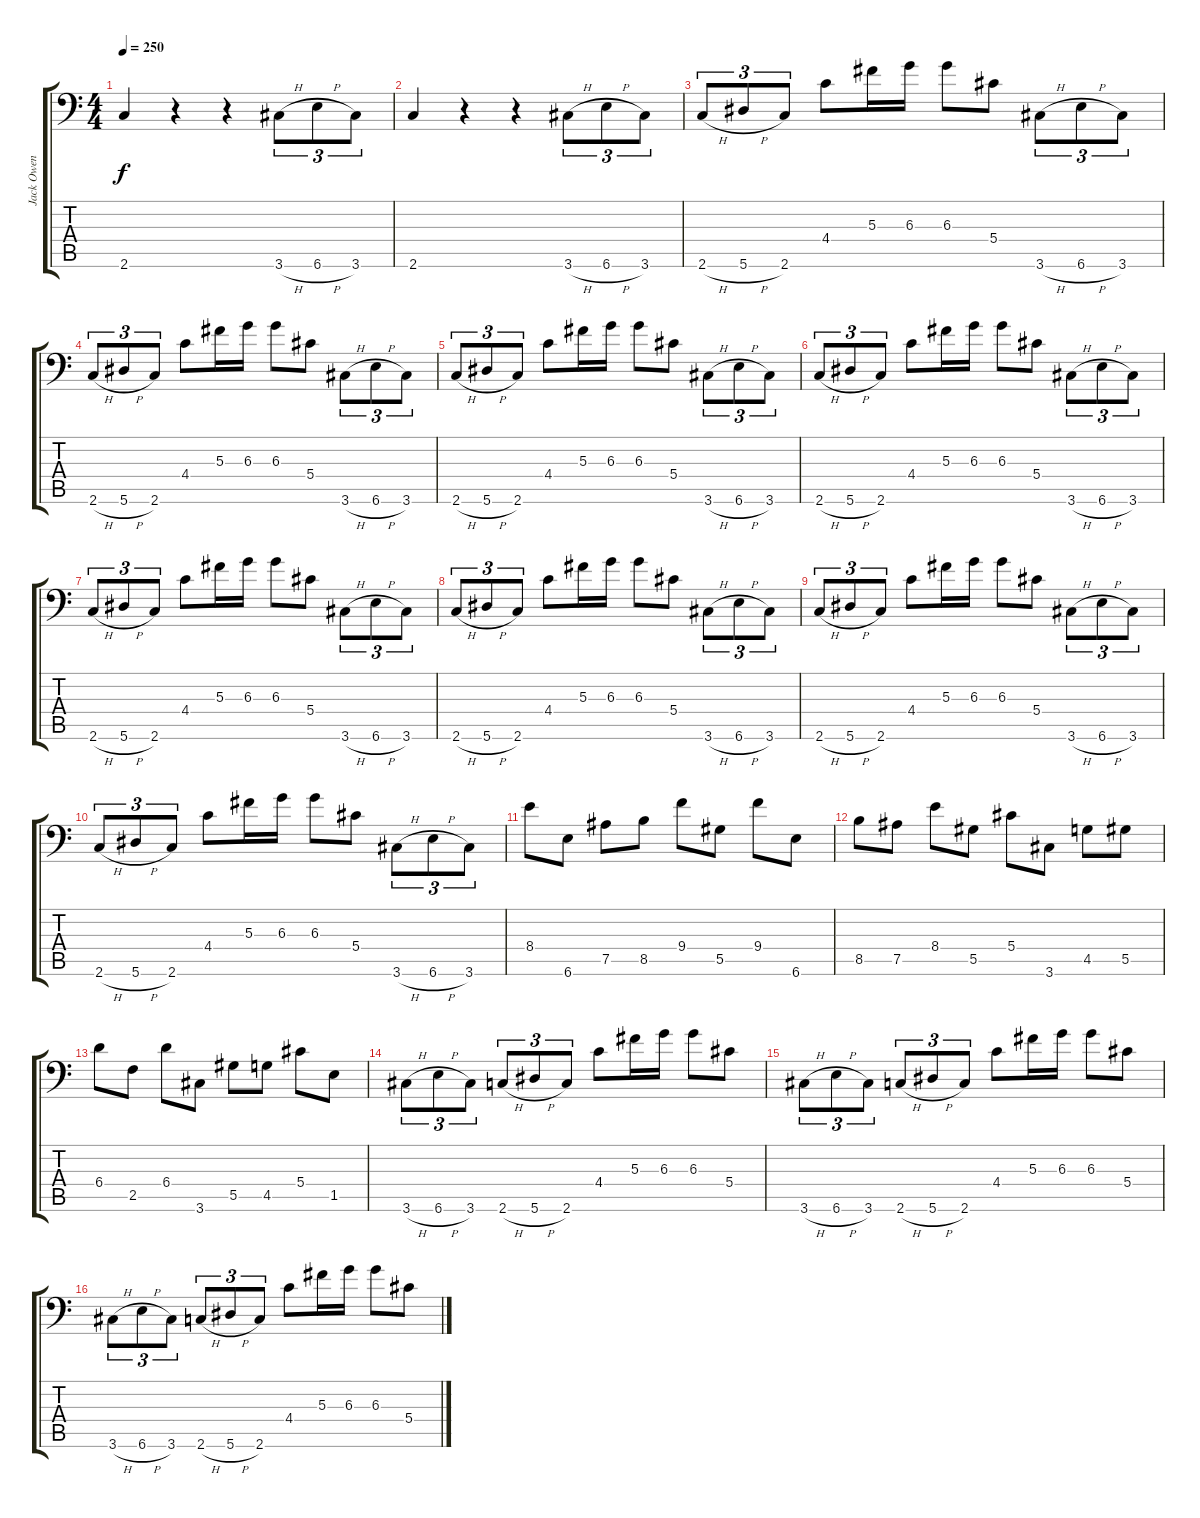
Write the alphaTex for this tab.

\track ("Jack Owen" "Jack Owen") {instrument distortionguitar}
\staff {score tabs}
\tuning (Bb3 F3 Db3 Ab2 Eb2 Bb1) {hide}
\ts (4 4)
\tempo 250
\clef f4
\ks c
2.6.4{dy f} r.4 r.4 3.6{h}.8{tu (3 2)} 6.6{h}.8{tu (3 2)} 3.6.8{tu (3 2)} |
2.6.4 r.4 r.4 3.6{h}.8{tu (3 2)} 6.6{h}.8{tu (3 2)} 3.6.8{tu (3 2)} |
2.6{h}.8{tu (3 2)} 5.6{h}.8{tu (3 2)} 2.6.8{tu (3 2)} 4.4.8 5.3.16 6.3.16 6.3.8 5.4.8 3.6{h}.8{tu (3 2)} 6.6{h}.8{tu (3 2)} 3.6.8{tu (3 2)} |
2.6{h}.8{tu (3 2)} 5.6{h}.8{tu (3 2)} 2.6.8{tu (3 2)} 4.4.8 5.3.16 6.3.16 6.3.8 5.4.8 3.6{h}.8{tu (3 2)} 6.6{h}.8{tu (3 2)} 3.6.8{tu (3 2)} |
2.6{h}.8{tu (3 2)} 5.6{h}.8{tu (3 2)} 2.6.8{tu (3 2)} 4.4.8 5.3.16 6.3.16 6.3.8 5.4.8 3.6{h}.8{tu (3 2)} 6.6{h}.8{tu (3 2)} 3.6.8{tu (3 2)} |
2.6{h}.8{tu (3 2)} 5.6{h}.8{tu (3 2)} 2.6.8{tu (3 2)} 4.4.8 5.3.16 6.3.16 6.3.8 5.4.8 3.6{h}.8{tu (3 2)} 6.6{h}.8{tu (3 2)} 3.6.8{tu (3 2)} |
2.6{h}.8{tu (3 2)} 5.6{h}.8{tu (3 2)} 2.6.8{tu (3 2)} 4.4.8 5.3.16 6.3.16 6.3.8 5.4.8 3.6{h}.8{tu (3 2)} 6.6{h}.8{tu (3 2)} 3.6.8{tu (3 2)} |
2.6{h}.8{tu (3 2)} 5.6{h}.8{tu (3 2)} 2.6.8{tu (3 2)} 4.4.8 5.3.16 6.3.16 6.3.8 5.4.8 3.6{h}.8{tu (3 2)} 6.6{h}.8{tu (3 2)} 3.6.8{tu (3 2)} |
2.6{h}.8{tu (3 2)} 5.6{h}.8{tu (3 2)} 2.6.8{tu (3 2)} 4.4.8 5.3.16 6.3.16 6.3.8 5.4.8 3.6{h}.8{tu (3 2)} 6.6{h}.8{tu (3 2)} 3.6.8{tu (3 2)} |
2.6{h}.8{tu (3 2)} 5.6{h}.8{tu (3 2)} 2.6.8{tu (3 2)} 4.4.8 5.3.16 6.3.16 6.3.8 5.4.8 3.6{h}.8{tu (3 2)} 6.6{h}.8{tu (3 2)} 3.6.8{tu (3 2)} |
8.4.8 6.6.8 7.5.8 8.5.8 9.4.8 5.5.8 9.4.8 6.6.8 |
8.5.8 7.5.8 8.4.8 5.5.8 5.4.8 3.6.8 4.5.8 5.5.8 |
6.4.8 2.5.8 6.4.8 3.6.8 5.5.8 4.5.8 5.4.8 1.5.8 |
3.6{h}.8{tu (3 2)} 6.6{h}.8{tu (3 2)} 3.6.8{tu (3 2)} 2.6{h}.8{tu (3 2)} 5.6{h}.8{tu (3 2)} 2.6.8{tu (3 2)} 4.4.8 5.3.16 6.3.16 6.3.8 5.4.8 |
3.6{h}.8{tu (3 2)} 6.6{h}.8{tu (3 2)} 3.6.8{tu (3 2)} 2.6{h}.8{tu (3 2)} 5.6{h}.8{tu (3 2)} 2.6.8{tu (3 2)} 4.4.8 5.3.16 6.3.16 6.3.8 5.4.8 |
3.6{h}.8{tu (3 2)} 6.6{h}.8{tu (3 2)} 3.6.8{tu (3 2)} 2.6{h}.8{tu (3 2)} 5.6{h}.8{tu (3 2)} 2.6.8{tu (3 2)} 4.4.8 5.3.16 6.3.16 6.3.8 5.4.8
